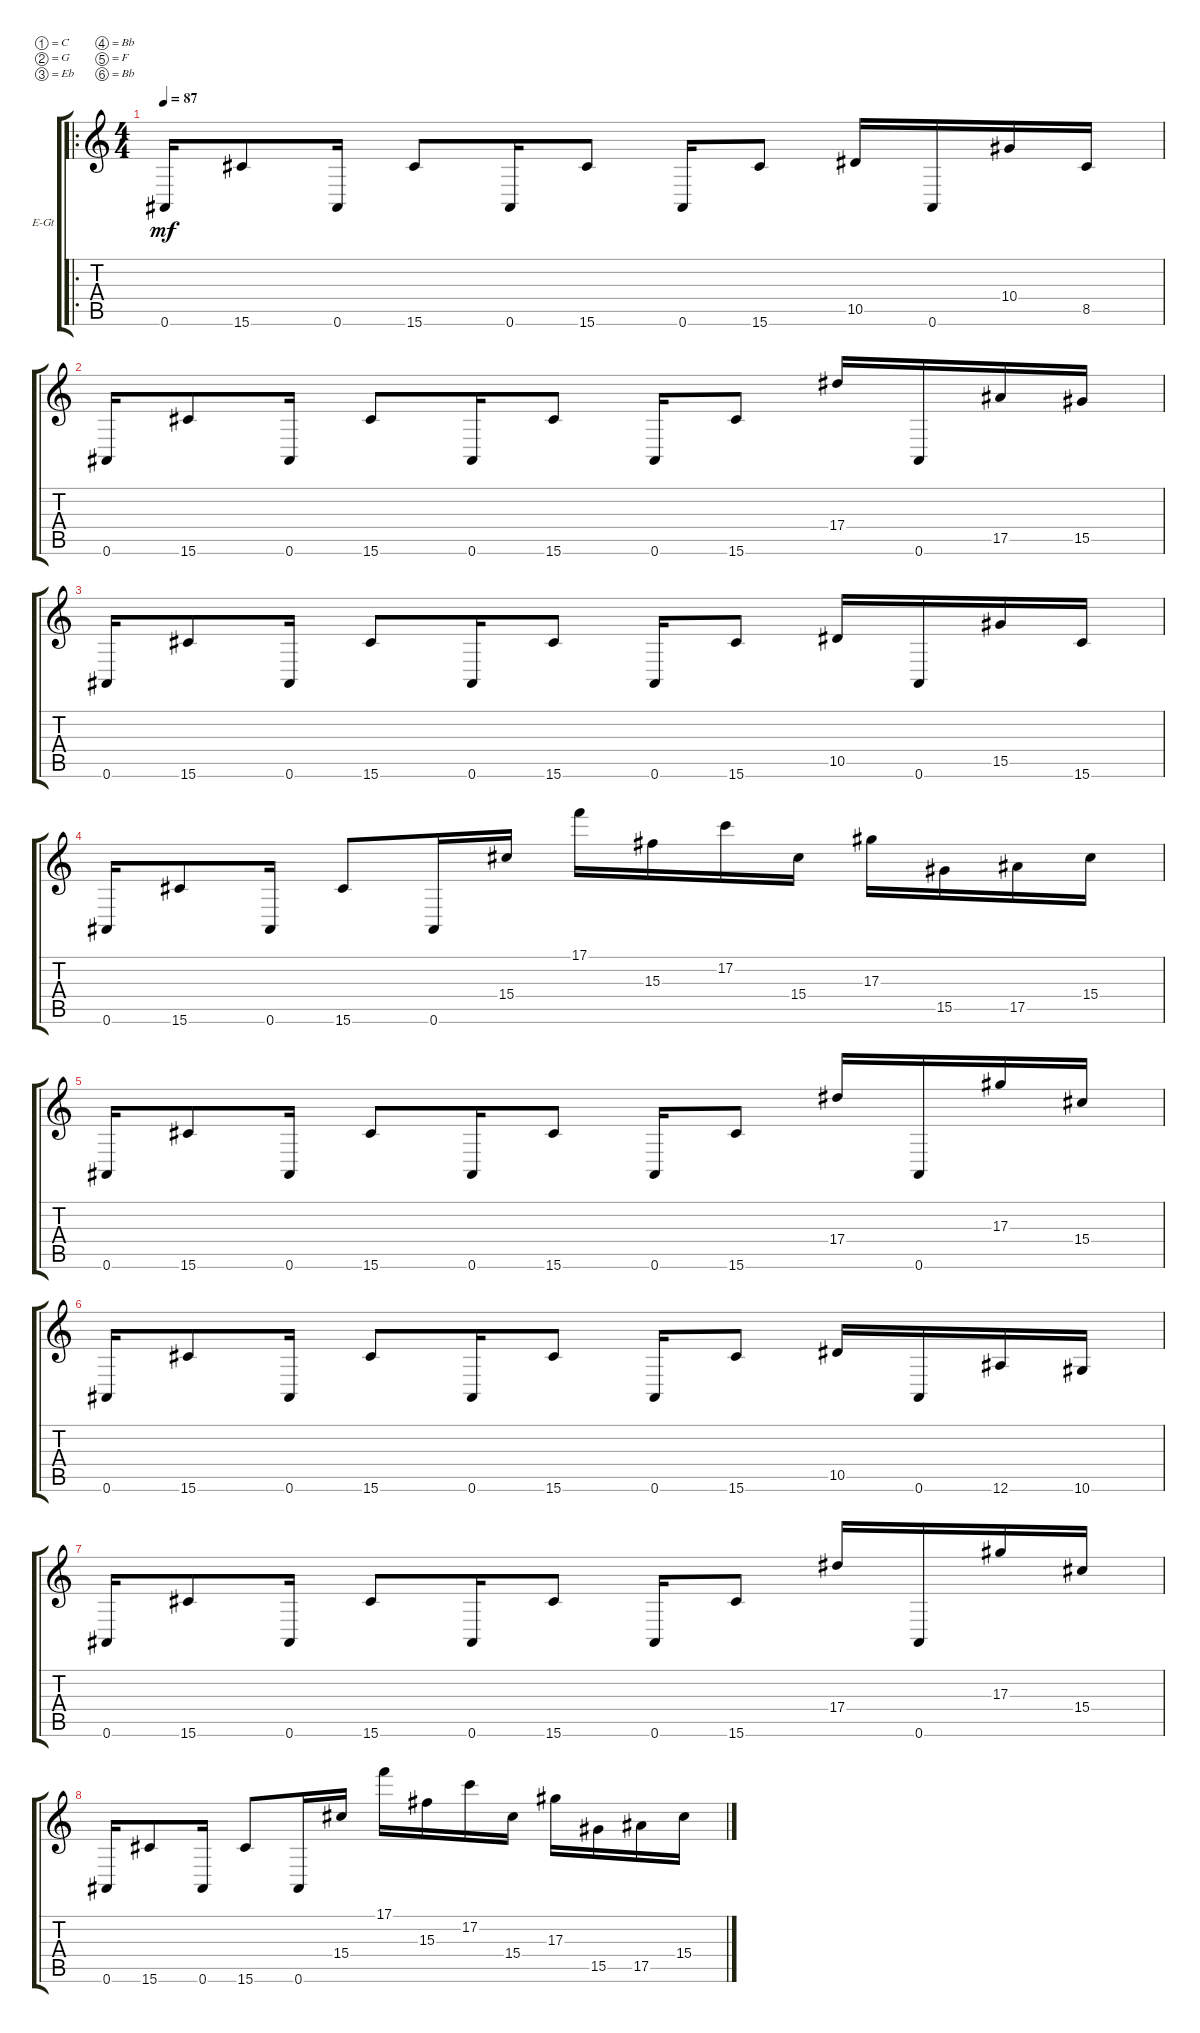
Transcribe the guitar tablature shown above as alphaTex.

\defaultSystemsLayout 4
\bracketExtendMode groupsimilarinstruments
\firstSystemTrackNameOrientation horizontal
\otherSystemsTrackNameOrientation horizontal
\track ("Lead" "E-Gt") {instrument distortionguitar}
\staff {score tabs}
\tuning (C4 G3 Eb3 Bb2 F2 Bb1)
\ro
\ts (4 4)
\tempo 87
\clef g2
\ks c
0.6.16{dy mf instrument distortionguitar} 15.6.8 0.6.16 15.6.8 0.6.16 15.6.8 0.6.16 15.6.8 10.5.16 0.6.16 10.4.16 8.5.16 |
0.6.16 15.6.8 0.6.16 15.6.8 0.6.16 15.6.8 0.6.16 15.6.8 17.4.16 0.6.16 17.5.16 15.5.16 |
0.6.16 15.6.8 0.6.16 15.6.8 0.6.16 15.6.8 0.6.16 15.6.8 10.5.16 0.6.16 15.5.16 15.6.16 |
0.6.16 15.6.8 0.6.16 15.6.8 0.6.16 15.4.16 17.1.16 15.3.16 17.2.16 15.4.16 17.3.16 15.5.16 17.5.16 15.4.16 |
0.6.16 15.6.8 0.6.16 15.6.8 0.6.16 15.6.8 0.6.16 15.6.8 17.4.16 0.6.16 17.3.16 15.4.16 |
0.6.16 15.6.8 0.6.16 15.6.8 0.6.16 15.6.8 0.6.16 15.6.8 10.5.16 0.6.16 12.6.16 10.6.16 |
0.6.16 15.6.8 0.6.16 15.6.8 0.6.16 15.6.8 0.6.16 15.6.8 17.4.16 0.6.16 17.3.16 15.4.16 |
0.6.16 15.6.8 0.6.16 15.6.8 0.6.16 15.4.16 17.1.16 15.3.16 17.2.16 15.4.16 17.3.16 15.5.16 17.5.16 15.4.16
